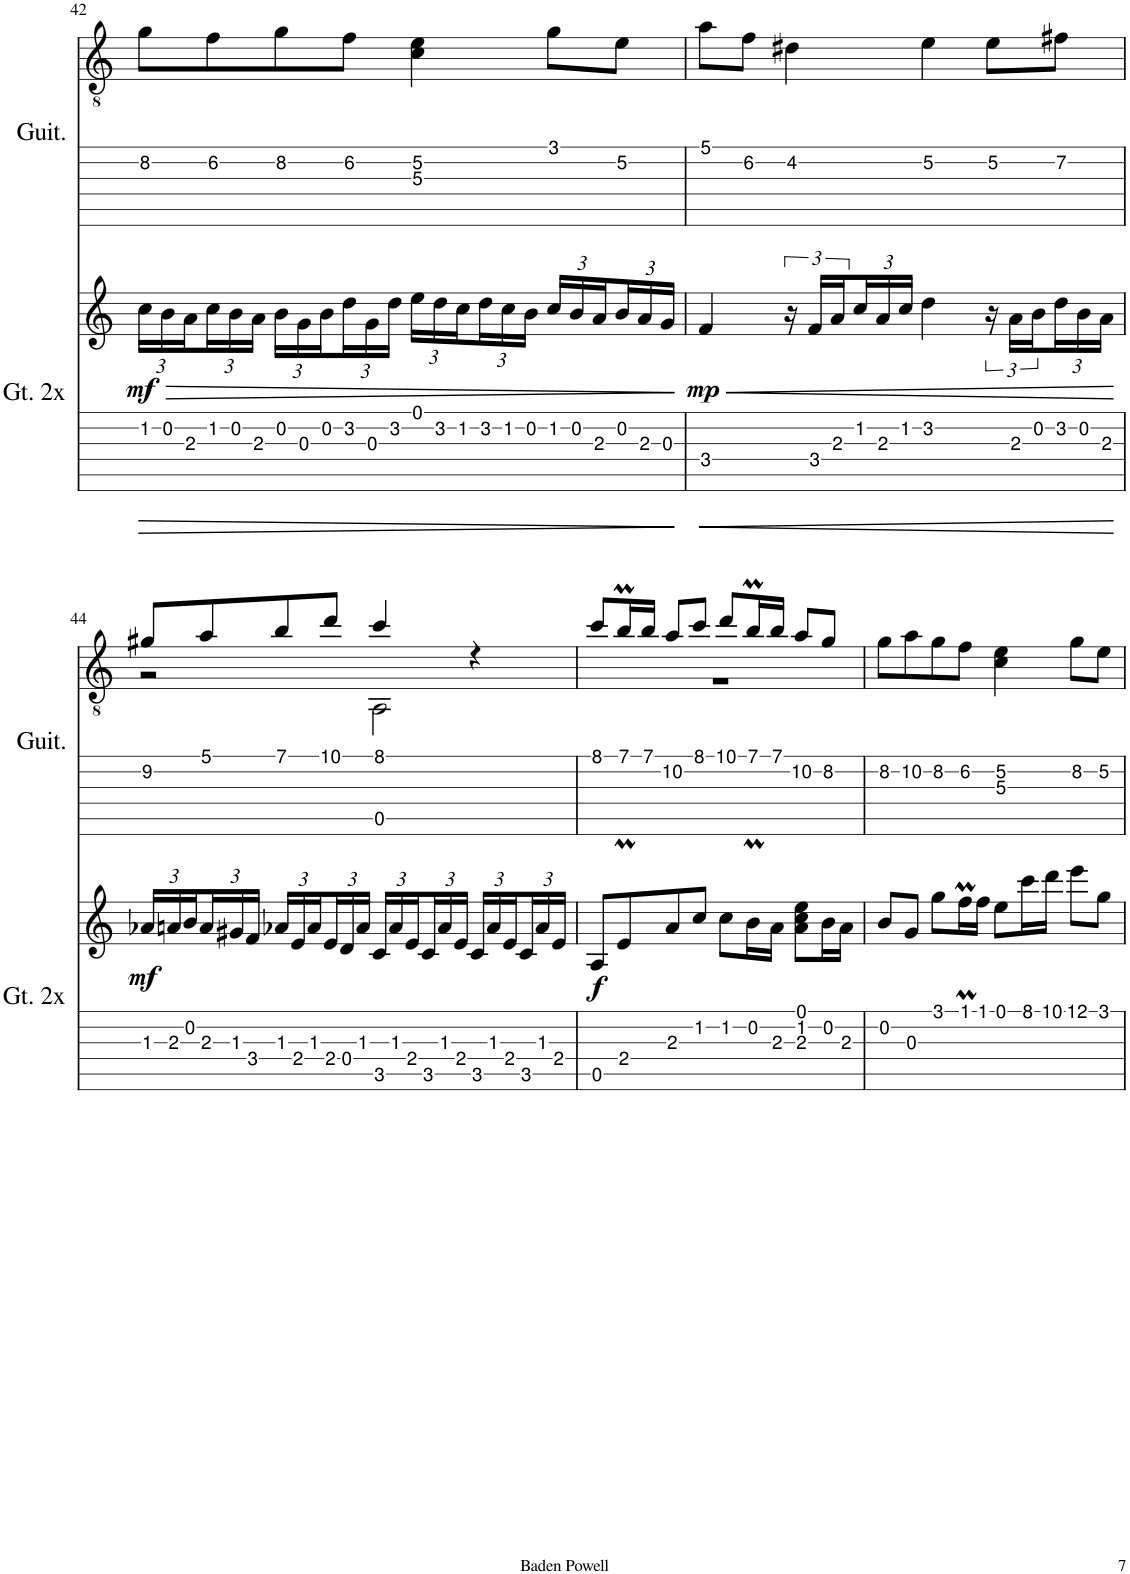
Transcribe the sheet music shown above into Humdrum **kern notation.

**kern	**kern	**dynam	**kern	**kern
*part2	*part2	*part2	*part1	*part1
*staff4	*staff3	*staff3/4	*staff2	*staff1
*I"Guitar (2x speed)	*	*	*I"Guitar	*
*I'Gt. 2x	*	*	*I'Guit.	*
!!LO:PB:g=z
*	*clefG2	*	*	*clefGv2
*k[]	*k[]	*	*k[]	*k[]
*	*M4/4	*	*M4/4	*M4/4
*Xbrackettup	*Xbrackettup	*	*	*
=42	=42	=42	=42	=42
!	!	!LO:HP:b	!	!
!	!	!LO:DY:n=1:b	!	!
24ccLL	24cc\LL	> mf	8gL	8g\L
24b	24b\	.	.	.
24aJ	24a\	.	.	.
24ccL	24cc\	.	8fJ	8f\
24b	24b\	.	.	.
24aJJ	24a\JJ	.	.	.
24bLL	24b\LL	.	8gL	8g\
24g	24g\	.	.	.
24bJ	24b\	.	.	.
24ddL	24dd\	.	8fJ	8f\J
24g	24g\	.	.	.
24ddJJ	24dd\JJ	.	.	.
24eeLL	24ee\LL	.	4c 4e	4c\ 4e\
24dd	24dd\	.	.	.
24ccJ	24cc\	.	.	.
24ddL	24dd\	.	.	.
24cc	24cc\	.	.	.
24bJJ	24b\JJ	.	.	.
24ccLL	24cc/LL	.	8gL	8g\L
24b	24b/	.	.	.
24aJ	24a/	.	.	.
24bL	24b/	.	8eJ	8e\J
24a	24a/	.	.	.
24gJJ	24g/JJ	.	.	.
.	.	]	.	.
=43	=43	=43	=43	=43
!	!	!LO:HP:b	!	!
!	!	!LO:DY:n=1:b	!	!
4f	4f/	< mp	8aL	8a\L
.	.	.	8fJ	8f\J
*	*brackettup	*	*	*
24r	24r	.	4d#	4d#X\
24fLL	24f/LL	.	.	.
24aJ	24a/	.	.	.
*	*Xbrackettup	*	*	*
24ccL	24cc/	.	.	.
24a	24a/	.	.	.
24ccJJ	24cc/JJ	.	.	.
4dd	4dd\	.	4e	4e\
*	*brackettup	*	*	*
24r	24r	.	8eL	8e\L
24aLL	24a\LL	.	.	.
24bJ	24b\	.	.	.
*	*Xbrackettup	*	*	*
24ddL	24dd\	.	8f#J	8f#X\J
24b	24b\	.	.	.
24aJJ	24a\JJ	.	.	.
.	.	[	.	.
!!LO:LB:g=z
=44	=44	=44	=44	=44
*	*	*	*^	*^
!	!	!LO:DY:b	!	!	!	!
24a-LL	24a-X/LL	mf	8g#L	2r	8g#X/L	2r
24a	24an/	.	.	.	.	.
24bJ	24b/	.	.	.	.	.
24aL	24a/	.	8aJ	.	8a/	.
24g#	24g#X/	.	.	.	.	.
24fJJ	24f/JJ	.	.	.	.	.
24a-LL	24a-X/LL	.	8bL	.	8b/	.
24e	24e/	.	.	.	.	.
24a-J	24a-/	.	.	.	.	.
24eL	24e/	.	8ddJ	.	8dd/J	.
24d	24d/	.	.	.	.	.
24a-JJ	24a-/JJ	.	.	.	.	.
24cLL	24c/LL	.	4cc	2AA	4cc/	2AA\
24a-	24a-/	.	.	.	.	.
24eJ	24e/	.	.	.	.	.
24cL	24c/	.	.	.	.	.
24a-	24a-/	.	.	.	.	.
24eJJ	24e/JJ	.	.	.	.	.
24cLL	24c/LL	.	4r	.	4r	.
24a-	24a-/	.	.	.	.	.
24eJ	24e/	.	.	.	.	.
24cL	24c/	.	.	.	.	.
24a-	24a-/	.	.	.	.	.
24eJJ	24e/JJ	.	.	.	.	.
=45	=45	=45	=45	=45	=45	=45
!	!	!LO:DY:b	!	!	!	!
8AL	8A/L	f	8ccL	1r	8cc/L	1r
8eJ	8e/	.	16bmL	.	16bm/L	.
.	.	.	16bJJ	.	16b/JJ	.
8aL	8a/	.	8aL	.	8a/L	.
8ccJ	8cc/J	.	8ccJ	.	8cc/J	.
8ccL	8cc\L	.	8ddL	.	8dd/L	.
16bL	16b\L	.	16bmL	.	16bm/L	.
16aJJ	16a\JJ	.	16bJJ	.	16b/JJ	.
8a\ 8cc\ 8ee\L	8a\ 8cc\ 8ee\L	.	8aL	.	8a/L	.
16bL	16b\L	.	8gJ	.	8g/J	.
16aJJ	16a\JJ	.	.	.	.	.
*	*	*	*v	*v	*	*
*	*	*	*	*v	*v
=46	=46	=46	=46	=46
8bL	8b/L	.	8gL	8g\L
8gJ	8g/J	.	8aJ	8a\
8ggL	8gg\L	.	8gL	8g\
16ffML	16ffM\L	.	8fJ	8f\J
16ffJJ	16ff\JJ	.	.	.
8eeL	8ee\L	.	4c 4e	4c\ 4e\
16cccL	16ccc\L	.	.	.
16dddJJ	16ddd\JJ	.	.	.
8eeeL	8eee\L	.	8gL	8g\L
8ggJ	8gg\J	.	8eJ	8e\J
=	=	=	=	=
*-	*-	*-	*-	*-
